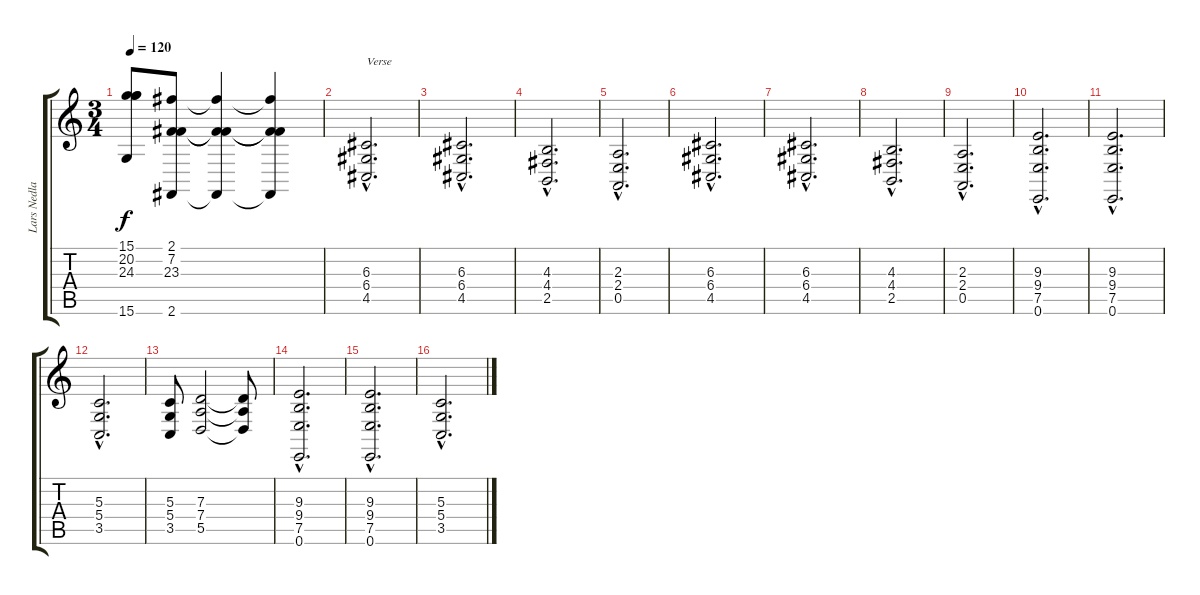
\track ("Lars Nedland" "Lars Nedla") {instrument stringensemble1}
\staff {score tabs}
\tuning (E4 B3 G3 D3 A2 E2) {hide}
\ts (3 4)
\tempo 120
\clef g2
\ks c
(15.1{t} 20.2{t} 24.3{t} 15.6{t}).8{dy f} (2.1 7.2 23.3 2.6).8 (2.1{t} 7.2{t} 23.3{t} 2.6{t}).4 (2.1{t} 7.2{t} 23.3{t} 2.6{t}).4 |
(6.3{hac} 6.4{hac} 4.5{hac}).2{d txt "Verse"} |
(6.3{hac} 6.4{hac} 4.5{hac}).2{d} |
(4.3{hac} 4.4{hac} 2.5{hac}).2{d} |
(2.3{hac} 2.4{hac} 0.5{hac}).2{d} |
(6.3{hac} 6.4{hac} 4.5{hac}).2{d} |
(6.3{hac} 6.4{hac} 4.5{hac}).2{d} |
(4.3{hac} 4.4{hac} 2.5{hac}).2{d} |
(2.3{hac} 2.4{hac} 0.5{hac}).2{d} |
(9.3{hac} 9.4{hac} 7.5{hac} 0.6{hac}).2{d} |
(9.3{hac} 9.4{hac} 7.5{hac} 0.6{hac}).2{d} |
(5.3{hac} 5.4{hac} 3.5{hac}).2{d} |
(5.3 5.4 3.5).8 (7.3 7.4 5.5).2 (7.3{t} 7.4{t} 5.5{t}).8 |
(9.3{hac} 9.4{hac} 7.5{hac} 0.6{hac}).2{d} |
(9.3{hac} 9.4{hac} 7.5{hac} 0.6{hac}).2{d} |
(5.3{hac} 5.4{hac} 3.5{hac}).2{d}
